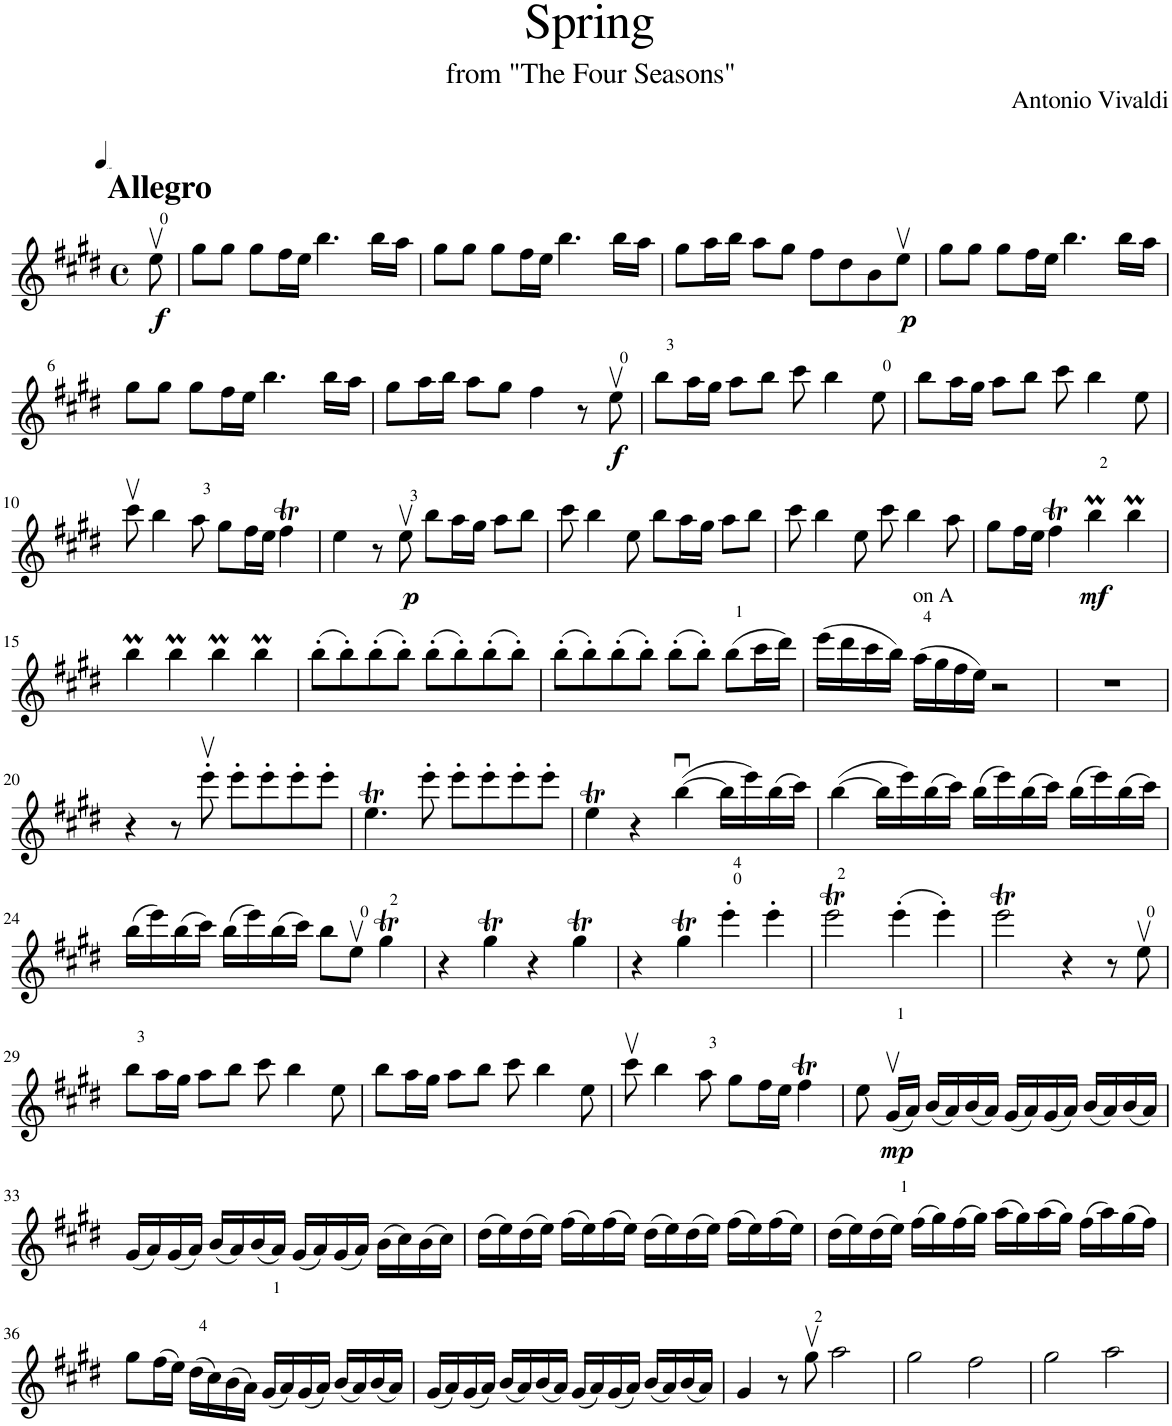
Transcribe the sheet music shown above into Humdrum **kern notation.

**kern	**dynam
*part1	*part1
*staff1	*staff1
*I"Violin	*
*I'Vln.	*
*clefG2	*
*k[f#c#g#d#]	*
*M4/4	*
*met(c)	*
*MM105	*
=1	=1
!LO:TX:a:B:t=Allegro	!
!	!LO:DY:b
8eev\	f
=2	=2
8gg#\L	.
8gg#\J	.
8gg#\L	.
16ff#\L	.
16ee\JJ	.
4.bb\	.
16bb\LL	.
16aa\JJ	.
=3	=3
8gg#\L	.
8gg#\J	.
8gg#\L	.
16ff#\L	.
16ee\JJ	.
4.bb\	.
16bb\LL	.
16aa\JJ	.
=4	=4
8gg#\L	.
16aa\L	.
16bb\JJ	.
8aa\L	.
8gg#\J	.
8ff#\L	.
8dd#\	.
8b\	.
!	!LO:DY:b
8eev\J	p
=5	=5
8gg#\L	.
8gg#\J	.
8gg#\L	.
16ff#\L	.
16ee\JJ	.
4.bb\	.
16bb\LL	.
16aa\JJ	.
!!LO:LB:g=z
=6	=6
8gg#\L	.
8gg#\J	.
8gg#\L	.
16ff#\L	.
16ee\JJ	.
4.bb\	.
16bb\LL	.
16aa\JJ	.
=7	=7
8gg#\L	.
16aa\L	.
16bb\JJ	.
8aa\L	.
8gg#\J	.
4ff#\	.
8r	.
!	!LO:DY:b
8eev\	f
=8	=8
8bb\L	.
16aa\L	.
16gg#\JJ	.
8aa\L	.
8bb\J	.
8ccc#\	.
4bb\	.
8ee\	.
=9	=9
8bb\L	.
16aa\L	.
16gg#\JJ	.
8aa\L	.
8bb\J	.
8ccc#\	.
4bb\	.
8ee\	.
!!LO:LB:g=z
=10	=10
8ccc#v\	.
4bb\	.
8aa\	.
8gg#\L	.
16ff#\L	.
16ee\JJ	.
4ff#T\	.
=11	=11
4ee\	.
8r	.
!	!LO:DY:b
8eev\	p
8bb\L	.
16aa\L	.
16gg#\JJ	.
8aa\L	.
8bb\J	.
=12	=12
8ccc#\	.
4bb\	.
8ee\	.
8bb\L	.
16aa\L	.
16gg#\JJ	.
8aa\L	.
8bb\J	.
=13	=13
8ccc#\	.
4bb\	.
8ee\	.
8ccc#\	.
4bb\	.
8aa\	.
=14	=14
8gg#\L	.
16ff#\L	.
16ee\JJ	.
4ff#T\	.
!	!LO:DY:b
4bbM\	mf
4bbM\	.
!!LO:LB:g=z
=15	=15
4bbM\	.
4bbM\	.
4bbM\	.
4bbM\	.
=16	=16
(8bb'\L	.
8bb'\)	.
(8bb'\	.
8bb'\J)	.
(8bb'\L	.
8bb'\)	.
(8bb'\	.
8bb'\J)	.
=17	=17
(8bb'\L	.
8bb'\)	.
(8bb'\	.
8bb'\J)	.
(8bb'\L	.
8bb'\J)	.
(8bb\L	.
16ccc#\L	.
16ddd#\JJ)	.
=18	=18
(16eee\LL	.
16ddd#\	.
16ccc#\	.
16bb\JJ)	.
!LO:TX:a:t=on A	!
(16aa\LL	.
16gg#\	.
16ff#\	.
16ee\JJ)	.
2r	.
=19	=19
1r	.
!!LO:LB:g=z
=20	=20
4r	.
8r	.
8eeev'\	.
8eee'\L	.
8eee'\	.
8eee'\	.
8eee'\J	.
=21	=21
4.eeT\	.
8eee'\	.
8eee'\L	.
8eee'\	.
8eee'\	.
8eee'\J	.
=22	=22
4eeT\	.
4r	.
([4bbu\	.
16bb\LL]	.
16eee\)	.
(16bb\	.
16ccc#\JJ)	.
=23	=23
([4bb\	.
16bb\LL]	.
16eee\)	.
(16bb\	.
16ccc#\JJ)	.
(16bb\LL	.
16eee\)	.
(16bb\	.
16ccc#\JJ)	.
(16bb\LL	.
16eee\)	.
(16bb\	.
16ccc#\JJ)	.
!!LO:LB:g=z
=24	=24
(16bb\LL	.
16eee\)	.
(16bb\	.
16ccc#\JJ)	.
(16bb\LL	.
16eee\)	.
(16bb\	.
16ccc#\JJ)	.
8bb\L	.
8eev\J	.
4gg#t\	.
=25	=25
4r	.
4gg#t\	.
4r	.
4gg#t\	.
=26	=26
4r	.
4gg#t\	.
4eee'\	.
4eee'\	.
=27	=27
2eeeT\	.
(4eee'\	.
4eee'\)	.
=28	=28
2eeeT\	.
4r	.
8r	.
8eev\	.
!!LO:LB:g=z
=29	=29
8bb\L	.
16aa\L	.
16gg#\JJ	.
8aa\L	.
8bb\J	.
8ccc#\	.
4bb\	.
8ee\	.
=30	=30
8bb\L	.
16aa\L	.
16gg#\JJ	.
8aa\L	.
8bb\J	.
8ccc#\	.
4bb\	.
8ee\	.
=31	=31
8ccc#v\	.
4bb\	.
8aa\	.
8gg#\L	.
16ff#\L	.
16ee\JJ	.
4ff#T\	.
=32	=32
8ee\	.
!	!LO:DY:b
(16g#v/LL	mp
16a/JJ)	.
(16b/LL	.
16a/)	.
(16b/	.
16a/JJ)	.
(16g#/LL	.
16a/)	.
(16g#/	.
16a/JJ)	.
(16b/LL	.
16a/)	.
(16b/	.
16a/JJ)	.
!!LO:LB:g=z
=33	=33
(16g#/LL	.
16a/)	.
(16g#/	.
16a/JJ)	.
(16b/LL	.
16a/)	.
(16b/	.
16a/JJ)	.
(16g#/LL	.
16a/)	.
(16g#/	.
16a/JJ)	.
(16b\LL	.
16cc#\)	.
(16b\	.
16cc#\JJ)	.
=34	=34
(16dd#\LL	.
16ee\)	.
(16dd#\	.
16ee\JJ)	.
(16ff#\LL	.
16ee\)	.
(16ff#\	.
16ee\JJ)	.
(16dd#\LL	.
16ee\)	.
(16dd#\	.
16ee\JJ)	.
(16ff#\LL	.
16ee\)	.
(16ff#\	.
16ee\JJ)	.
=35	=35
(16dd#\LL	.
16ee\)	.
(16dd#\	.
16ee\JJ)	.
(16ff#\LL	.
16gg#\)	.
(16ff#\	.
16gg#\JJ)	.
(16aa\LL	.
16gg#\)	.
(16aa\	.
16gg#\JJ)	.
(16ff#\LL	.
16aa\)	.
(16gg#\	.
16ff#\JJ)	.
!!LO:LB:g=z
=36	=36
8gg#\L	.
(16ff#\L	.
16ee\JJ)	.
(16dd#\LL	.
16cc#\)	.
(16b\	.
16a\JJ)	.
(16g#/LL	.
16a/)	.
(16g#/	.
16a/JJ)	.
(16b/LL	.
16a/)	.
(16b/	.
16a/JJ)	.
=37	=37
(16g#/LL	.
16a/)	.
(16g#/	.
16a/JJ)	.
(16b/LL	.
16a/)	.
(16b/	.
16a/JJ)	.
(16g#/LL	.
16a/)	.
(16g#/	.
16a/JJ)	.
(16b/LL	.
16a/)	.
(16b/	.
16a/JJ)	.
=38	=38
4g#/	.
8r	.
8gg#v\	.
2aa\	.
=39	=39
2gg#\	.
2ff#\	.
=40	=40
2gg#\	.
2aa\	.
=	=
*-	*-
